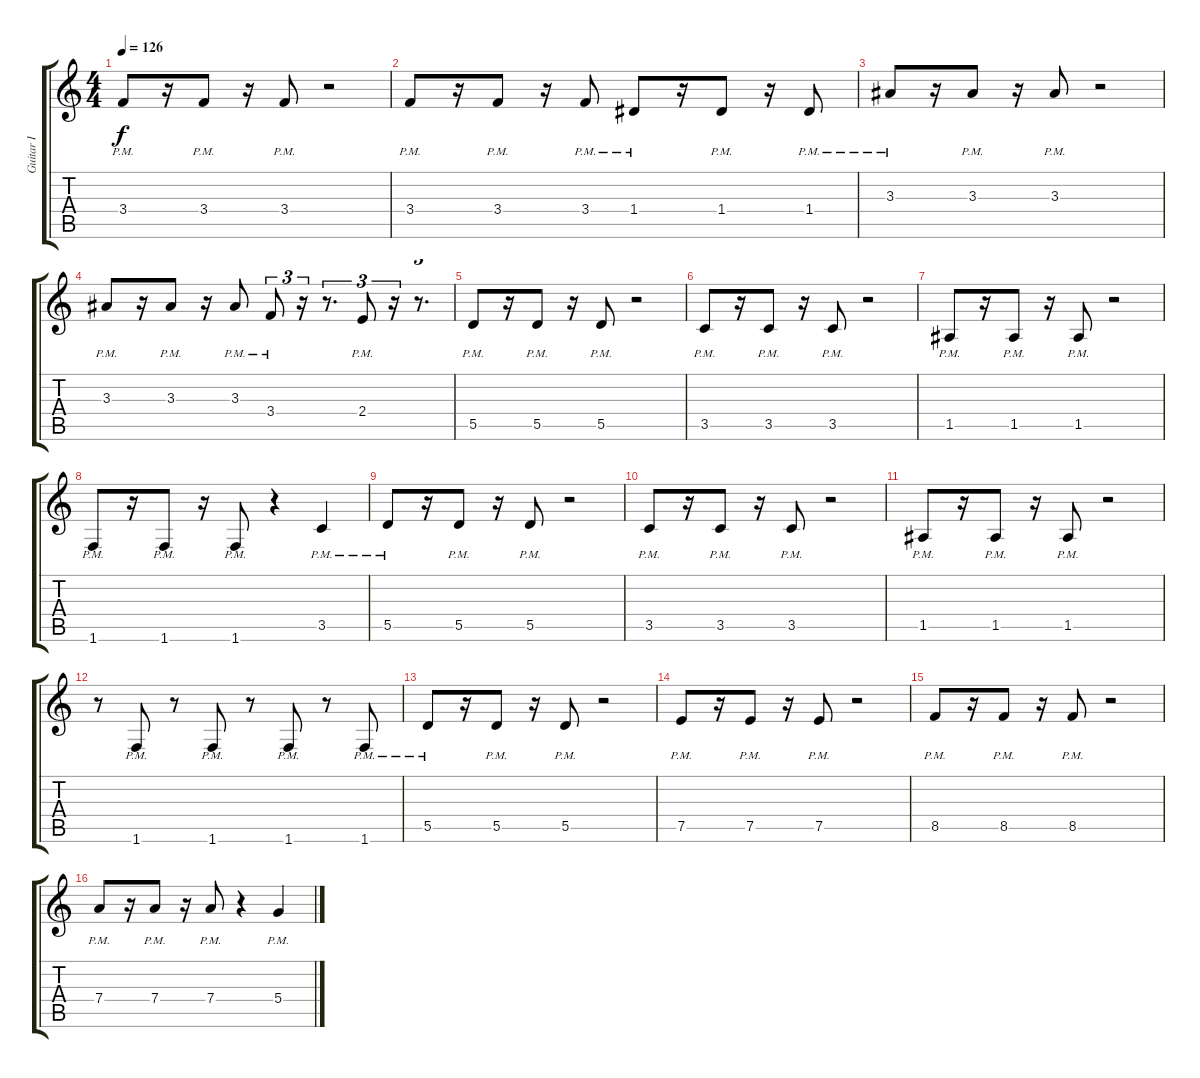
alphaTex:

\track ("Guitar I" "Guitar I") {instrument acousticguitarsteel}
\staff {score tabs}
\tuning (E4 B3 G3 D3 A2 E2) {hide}
\ts (4 4)
\tempo 126
\clef g2
\ks c
3.4{pm}.8{dy f} r.16 3.4{pm}.8 r.16 3.4{pm}.8 r.2 |
3.4{pm}.8 r.16 3.4{pm}.8 r.16 3.4{pm}.8 1.4{pm}.8 r.16 1.4{pm}.8 r.16 1.4{pm}.8 |
3.3{pm}.8 r.16 3.3{pm}.8 r.16 3.3{pm}.8 r.2 |
3.3{pm}.8 r.16 3.3{pm}.8 r.16 3.3{pm}.8 3.4{pm}.8{tu (3 2)} r.16{tu (3 2)} r.8{d tu (3 2)} 2.4{pm}.8{tu (3 2)} r.16{tu (3 2)} r.8{d tu (3 2)} |
5.5{pm}.8 r.16 5.5{pm}.8 r.16 5.5{pm}.8 r.2 |
3.5{pm}.8 r.16 3.5{pm}.8 r.16 3.5{pm}.8 r.2 |
1.5{pm}.8 r.16 1.5{pm}.8 r.16 1.5{pm}.8 r.2 |
1.6{pm}.8 r.16 1.6{pm}.8 r.16 1.6{pm}.8 r.4 3.5{pm}.4 |
5.5{pm}.8 r.16 5.5{pm}.8 r.16 5.5{pm}.8 r.2 |
3.5{pm}.8 r.16 3.5{pm}.8 r.16 3.5{pm}.8 r.2 |
1.5{pm}.8 r.16 1.5{pm}.8 r.16 1.5{pm}.8 r.2 |
r.8 1.6{pm}.8 r.8 1.6{pm}.8 r.8 1.6{pm}.8 r.8 1.6{pm}.8 |
5.5{pm}.8 r.16 5.5{pm}.8 r.16 5.5{pm}.8 r.2 |
7.5{pm}.8 r.16 7.5{pm}.8 r.16 7.5{pm}.8 r.2 |
8.5{pm}.8 r.16 8.5{pm}.8 r.16 8.5{pm}.8 r.2 |
7.4{pm}.8 r.16 7.4{pm}.8 r.16 7.4{pm}.8 r.4 5.4{pm}.4
